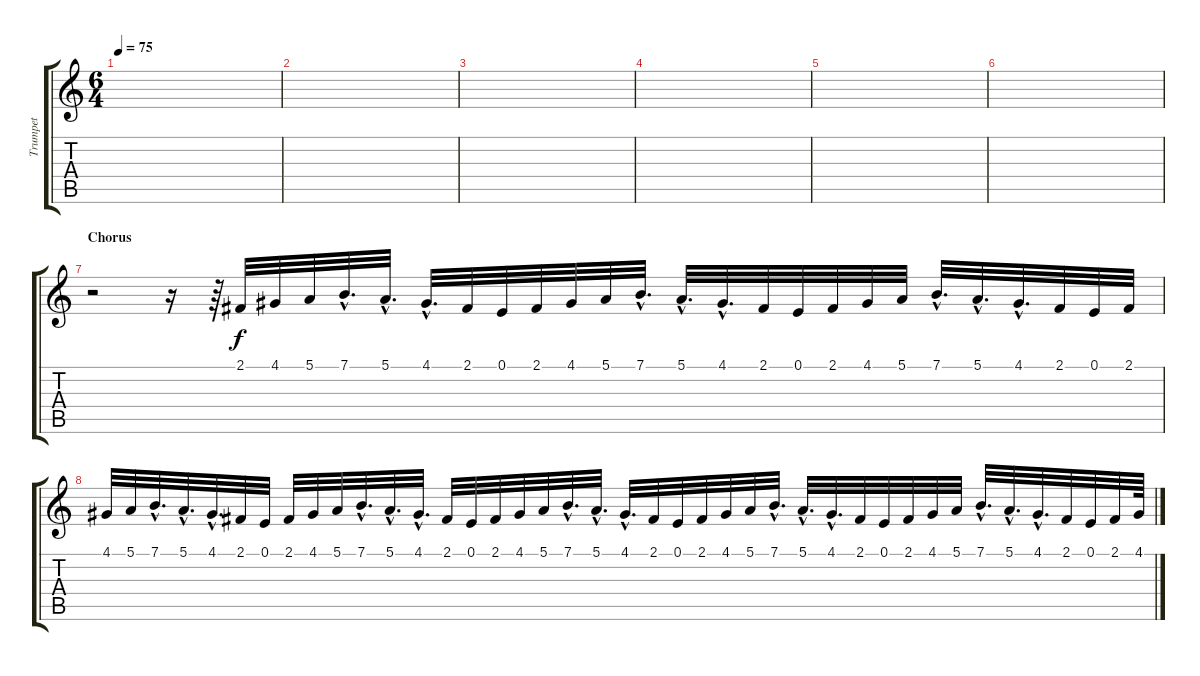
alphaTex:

\track ("Trumpet" "Trumpet") {instrument trumpet}
\staff {score tabs}
\tuning (E4 B3 G3 D3 A2 E2) {hide}
\ts (6 4)
\tempo 75
\clef g2
\ks c
|
|
|
|
|
|
\section ("" "Chorus")
r.2{volume 0} r.16 r.64 2.1.32{volume 8} 4.1.32 5.1.32 7.1{hac}.32{d} 5.1{hac}.32{d} 4.1{hac}.32{d} 2.1.32 0.1.32 2.1.32 4.1.32 5.1.32 7.1{hac}.32{d} 5.1{hac}.32{d} 4.1{hac}.32{d} 2.1.32 0.1.32 2.1.32 4.1.32 5.1.32 7.1{hac}.32{d} 5.1{hac}.32{d} 4.1{hac}.32{d} 2.1.32 0.1.32 2.1.32 |
4.1.32 5.1.32 7.1{hac}.32{d} 5.1{hac}.32{d} 4.1{hac}.32{d} 2.1.32 0.1.32 2.1.32 4.1.32 5.1.32 7.1{hac}.32{d} 5.1{hac}.32{d} 4.1{hac}.32{d} 2.1.32 0.1.32 2.1.32 4.1.32 5.1.32 7.1{hac}.32{d} 5.1{hac}.32{d} 4.1{hac}.32{d} 2.1.32 0.1.32 2.1.32 4.1.32 5.1.32 7.1{hac}.32{d} 5.1{hac}.32{d} 4.1{hac}.32{d} 2.1.32 0.1.32 2.1.32 4.1.32 5.1.32 7.1{hac}.32{d} 5.1{hac}.32{d} 4.1{hac}.32{d} 2.1.32 0.1.32 2.1.32 4.1.64
